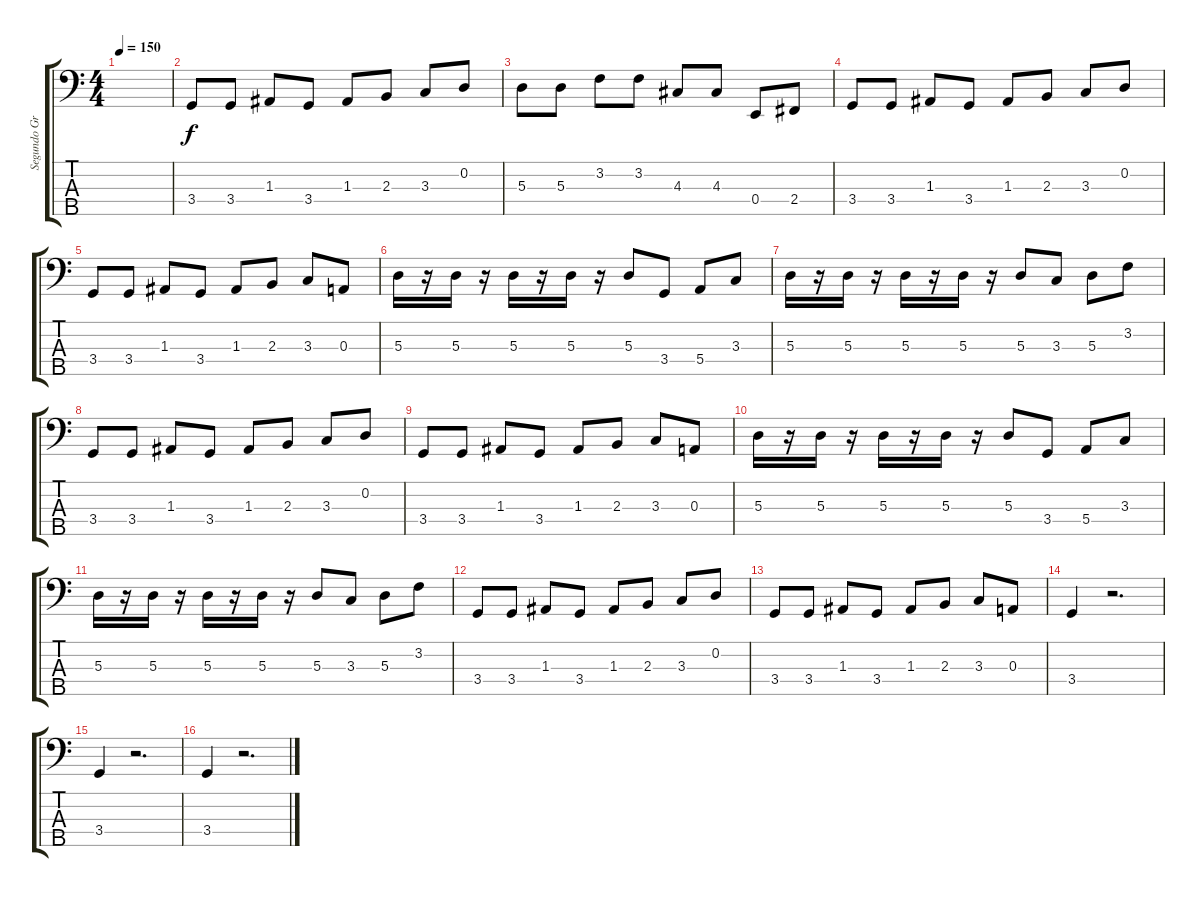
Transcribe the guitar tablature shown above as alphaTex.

\track ("Segundo Grandío - Bajo" "Segundo Gr") {instrument electricbassfinger}
\staff {score tabs}
\tuning (G2 D2 A1 E1 B0) {hide}
\ts (4 4)
\tempo 150
\clef f4
\ks c
|
3.4.8 3.4.8 1.3.8 3.4.8 1.3.8 2.3.8 3.3.8 0.2.8 |
5.3.8 5.3.8 3.2.8 3.2.8 4.3.8 4.3.8 0.4.8 2.4.8 |
3.4.8 3.4.8 1.3.8 3.4.8 1.3.8 2.3.8 3.3.8 0.2.8 |
3.4.8 3.4.8 1.3.8 3.4.8 1.3.8 2.3.8 3.3.8 0.3.8 |
5.3.16 r.16 5.3.16 r.16 5.3.16 r.16 5.3.16 r.16 5.3.8 3.4.8 5.4.8 3.3.8 |
5.3.16 r.16 5.3.16 r.16 5.3.16 r.16 5.3.16 r.16 5.3.8 3.3.8 5.3.8 3.2.8 |
3.4.8 3.4.8 1.3.8 3.4.8 1.3.8 2.3.8 3.3.8 0.2.8 |
3.4.8 3.4.8 1.3.8 3.4.8 1.3.8 2.3.8 3.3.8 0.3.8 |
5.3.16 r.16 5.3.16 r.16 5.3.16 r.16 5.3.16 r.16 5.3.8 3.4.8 5.4.8 3.3.8 |
5.3.16 r.16 5.3.16 r.16 5.3.16 r.16 5.3.16 r.16 5.3.8 3.3.8 5.3.8 3.2.8 |
3.4.8 3.4.8 1.3.8 3.4.8 1.3.8 2.3.8 3.3.8 0.2.8 |
3.4.8 3.4.8 1.3.8 3.4.8 1.3.8 2.3.8 3.3.8 0.3.8 |
3.4.4 r.2{d} |
3.4.4 r.2{d} |
3.4.4 r.2{d}
